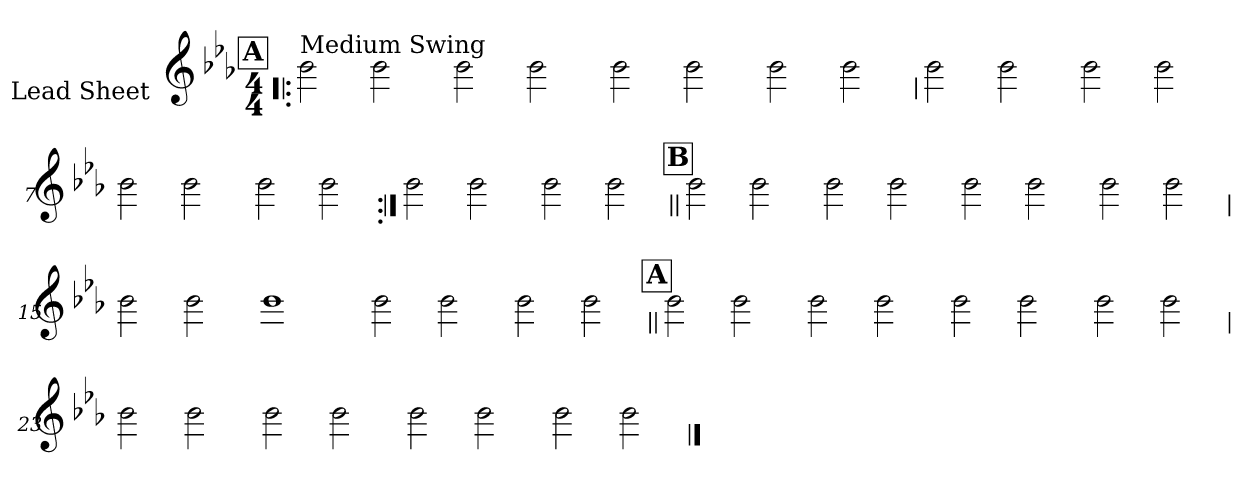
**kern
*part1
*staff1
*I"Lead Sheet
*stria0
*clefG2
*k[b-e-a-]
*E-:
*M4/4
!!LO:REH:place=s1:a:t=A
=1!|:
!LO:TX:a:t=Medium Swing
2b-
2b-
=2-
2b-
2b-
=3-
2b-
2b-
=4-
2b-
2b-
!!LO:LB:g=z
=5
2b-
2b-
=6-
2b-
2b-
=7-
2b-
2b-
=8-
2b-
2b-
!!LO:LB:g=z
=9:|!
2b-
2b-
=10-
2b-
2b-
!!LO:LB:g=z
!!LO:REH:place=s1:a:t=B
=11||
2b-
2b-
=12-
2b-
2b-
=13-
2b-
2b-
=14-
2b-
2b-
!!LO:LB:g=z
=15
2b-
2b-
=16-
1b-
=17-
2b-
2b-
=18-
2b-
2b-
!!LO:LB:g=z
!!LO:REH:place=s1:a:t=A
=19||
2b-
2b-
=20-
2b-
2b-
=21-
2b-
2b-
=22-
2b-
2b-
!!LO:LB:g=z
=23
2b-
2b-
=24-
2b-
2b-
=25-
2b-
2b-
=26-
2b-
2b-
==
*-
